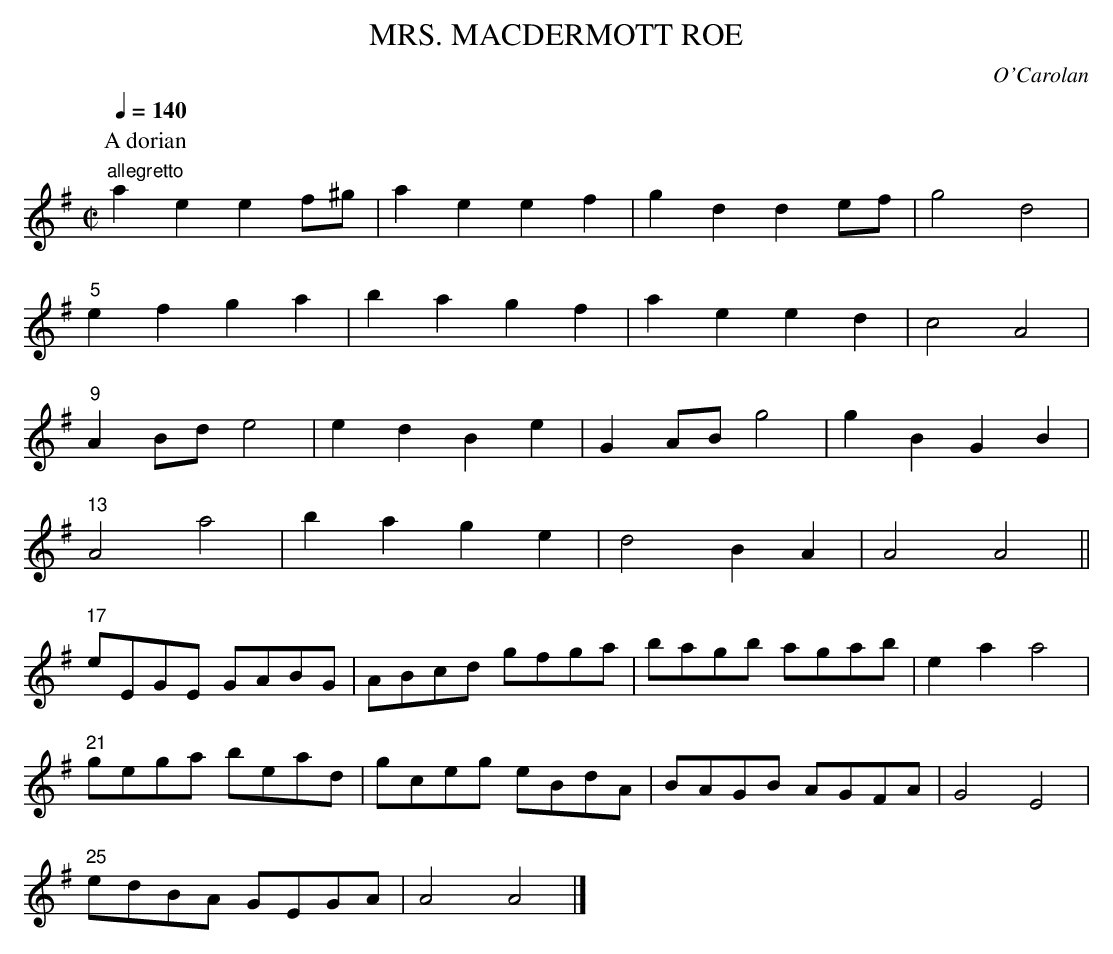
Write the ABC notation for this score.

X:1
T:MRS. MACDERMOTT ROE
C:O'Carolan
M:C|
Q:1/4=140
L:1/8
K:G
P:A dorian
"allegretto"
a2e2 e2f^g|a2e2 e2f2|g2d2 d2ef|g4 d4|
"5"e2f2 g2a2|b2a2 g2f2|a2e2 e2d2|c4 A4|
"9"A2Bd e4|e2d2 B2e2|G2AB g4|g2B2 G2B2|
"13"A4 a4|b2a2 g2e2|d4 B2A2|A4 A4||
"17"eEGE GABG|ABcd gfga|bagb agab|e2a2 a4|
"21"gega bead|gceg eBdA|BAGB AGFA|G4 E4|
"25"edBA GEGA|A4 A4|]
